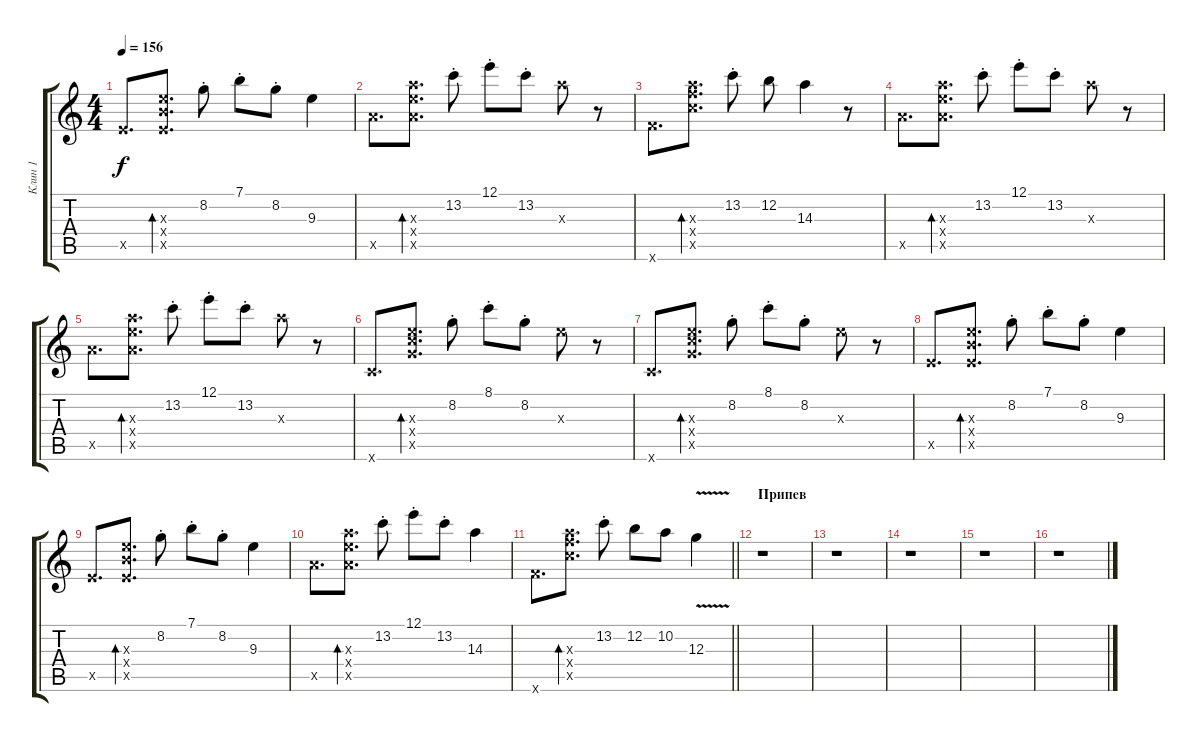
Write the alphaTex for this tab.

\track ("Клин 1" "Клин 1") {instrument electricguitarclean}
\staff {score tabs}
\tuning (E4 B3 G3 D3 A2 E2) {hide}
\ts (4 4)
\tempo 156
\clef g2
\ks c
7.5{x}.8{d dy f} (9.3{x} 9.4{x} 7.5{x}).8{d bd 480} 8.2{st}.8 7.1{st}.8 8.2{st}.8 9.3.4 |
12.5{x}.8{d} (14.3{x} 14.4{x} 12.5{x}).8{d bd 480} 13.2{st}.8 12.1{st}.8 13.2{st}.8 14.3{x}.8 r.8 |
13.6{x}.8{d} (14.3{x} 15.4{x} 15.5{x}).8{d bd 480} 13.2{st}.8 12.2.8 14.3.4 r.8 |
12.5{x}.8{d} (14.3{x} 14.4{x} 12.5{x}).8{d bd 480} 13.2{st}.8 12.1{st}.8 13.2{st}.8 14.3{x}.8 r.8 |
12.5{x}.8{d} (14.3{x} 14.4{x} 12.5{x}).8{d bd 480} 13.2{st}.8 12.1{st}.8 13.2{st}.8 14.3{x}.8 r.8 |
8.6{x}.8{d} (9.3{x} 10.4{x} 10.5{x}).8{d bd 480} 8.2{st}.8 8.1{st}.8 8.2{st}.8 9.3{x}.8 r.8 |
8.6{x}.8{d} (9.3{x} 10.4{x} 10.5{x}).8{d bd 480} 8.2{st}.8 8.1{st}.8 8.2{st}.8 9.3{x}.8 r.8 |
7.5{x}.8{d} (9.3{x} 9.4{x} 7.5{x}).8{d bd 480} 8.2{st}.8 7.1{st}.8 8.2{st}.8 9.3.4 |
7.5{x}.8{d} (9.3{x} 9.4{x} 7.5{x}).8{d bd 480} 8.2{st}.8 7.1{st}.8 8.2{st}.8 9.3.4 |
12.5{x}.8{d} (14.3{x} 14.4{x} 12.5{x}).8{d bd 480} 13.2{st}.8 12.1{st}.8 13.2{st}.8 14.3.4 |
\barLineRight lightlight
13.6{x}.8{d} (14.3{x} 15.4{x} 15.5{x}).8{d bd 480} 13.2{st}.8 12.2.8 10.2.8 12.3{v}.4 |
\section ("" "Припев")
r.1 |
r.1 |
r.1 |
r.1 |
r.1
